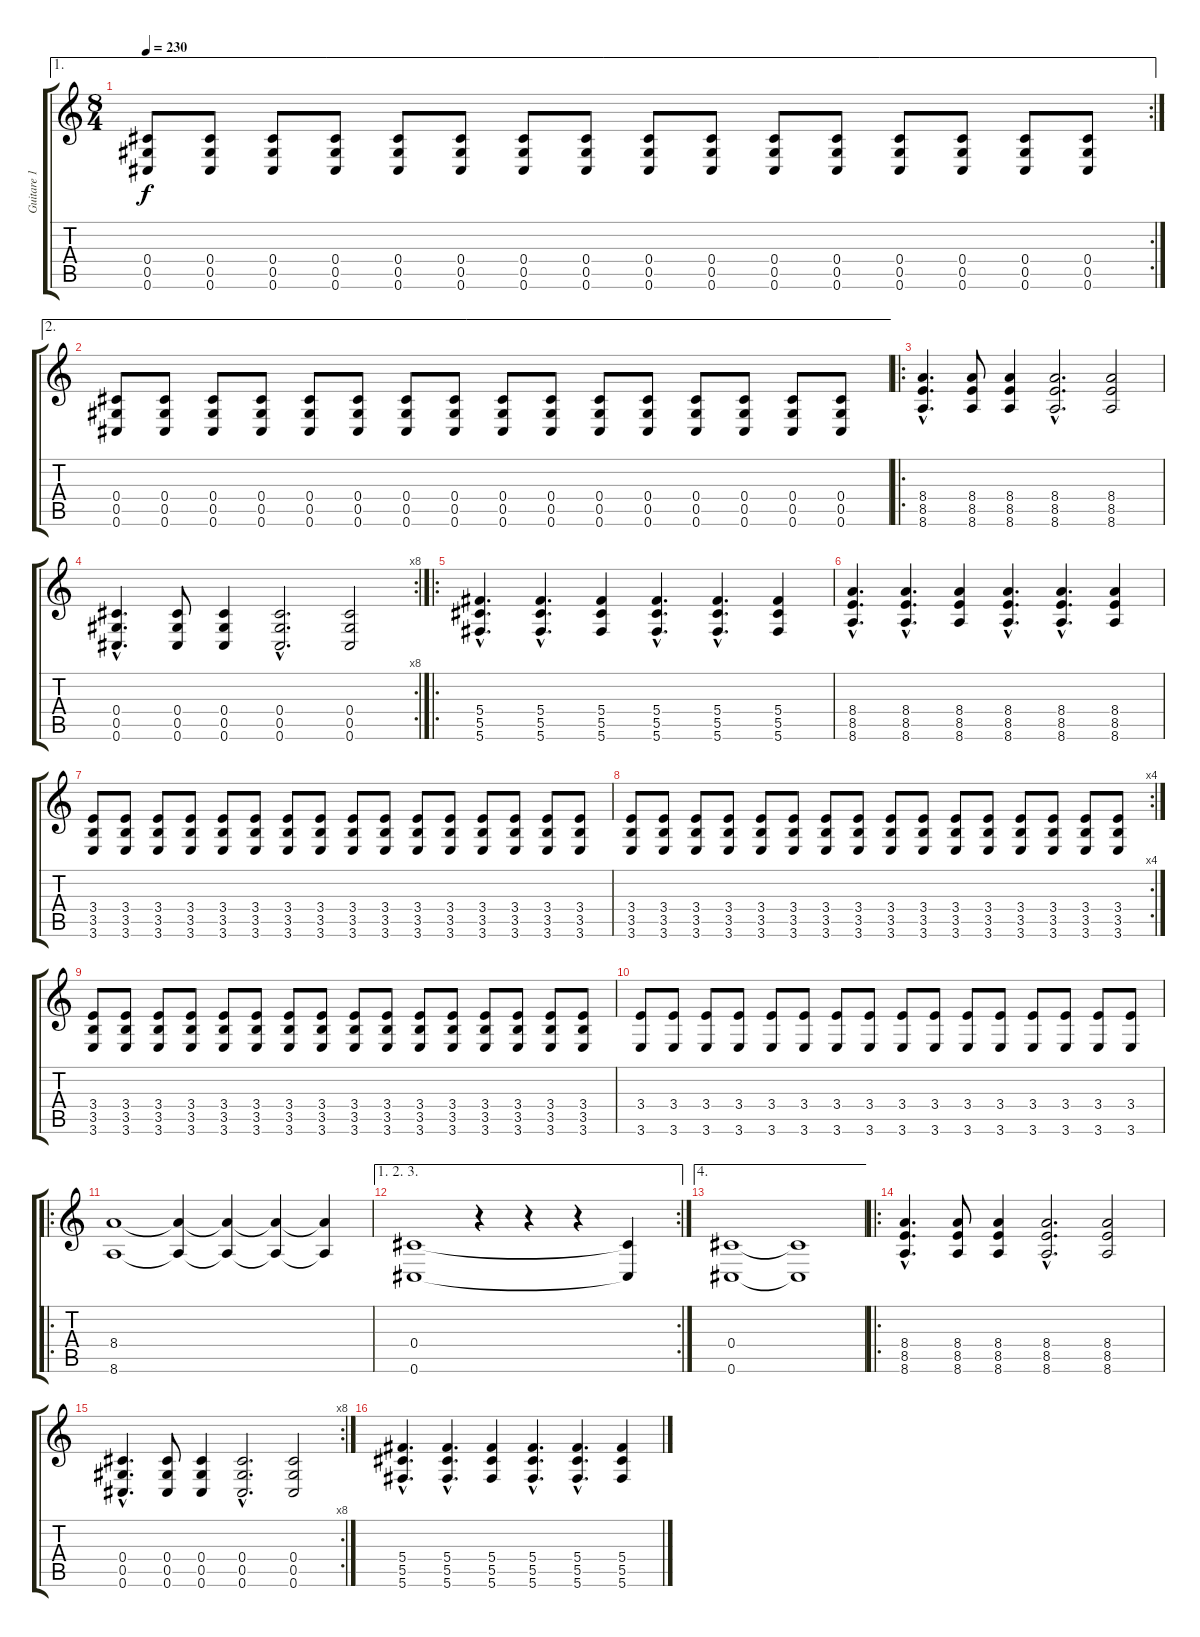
\track ("Guitare 1" "Guitare 1") {instrument distortionguitar}
\staff {score tabs}
\tuning (Eb4 Bb3 Gb3 Db3 Ab2 Db2) {hide}
\ae 1
\rc 2
\ts (8 4)
\tempo 230
\clef g2
\ks c
(0.4 0.5 0.6).8{dy f} (0.4 0.5 0.6).8 (0.4 0.5 0.6).8 (0.4 0.5 0.6).8 (0.4 0.5 0.6).8 (0.4 0.5 0.6).8 (0.4 0.5 0.6).8 (0.4 0.5 0.6).8 (0.4 0.5 0.6).8 (0.4 0.5 0.6).8 (0.4 0.5 0.6).8 (0.4 0.5 0.6).8 (0.4 0.5 0.6).8 (0.4 0.5 0.6).8 (0.4 0.5 0.6).8 (0.4 0.5 0.6).8 |
\ae 2
(0.4 0.5 0.6).8{instrument distortionguitar} (0.4 0.5 0.6).8 (0.4 0.5 0.6).8 (0.4 0.5 0.6).8 (0.4 0.5 0.6).8 (0.4 0.5 0.6).8 (0.4 0.5 0.6).8 (0.4 0.5 0.6).8 (0.4 0.5 0.6).8 (0.4 0.5 0.6).8 (0.4 0.5 0.6).8 (0.4 0.5 0.6).8 (0.4 0.5 0.6).8 (0.4 0.5 0.6).8 (0.4 0.5 0.6).8 (0.4 0.5 0.6).8 |
\ro
(8.4{hac} 8.5{hac} 8.6{hac}).4{d} (8.4 8.5 8.6).8 (8.4 8.5 8.6).4 (8.4{hac} 8.5{hac} 8.6{hac}).2{d} (8.4 8.5 8.6).2 |
\rc 8
(0.4{hac} 0.5{hac} 0.6{hac}).4{d} (0.4 0.5 0.6).8 (0.4 0.5 0.6).4 (0.4{hac} 0.5{hac} 0.6{hac}).2{d} (0.4 0.5 0.6).2 |
\ro
(5.4{hac} 5.5{hac} 5.6{hac}).4{d} (5.4{hac} 5.5{hac} 5.6{hac}).4{d} (5.4 5.5 5.6).4 (5.4{hac} 5.5{hac} 5.6{hac}).4{d} (5.4{hac} 5.5{hac} 5.6{hac}).4{d} (5.4 5.5 5.6).4 |
(8.4{hac} 8.5{hac} 8.6{hac}).4{d} (8.4{hac} 8.5{hac} 8.6{hac}).4{d} (8.4 8.5 8.6).4 (8.4{hac} 8.5{hac} 8.6{hac}).4{d} (8.4{hac} 8.5{hac} 8.6{hac}).4{d} (8.4 8.5 8.6).4 |
(3.4 3.5 3.6).8 (3.4 3.5 3.6).8 (3.4 3.5 3.6).8 (3.4 3.5 3.6).8 (3.4 3.5 3.6).8 (3.4 3.5 3.6).8 (3.4 3.5 3.6).8 (3.4 3.5 3.6).8 (3.4 3.5 3.6).8 (3.4 3.5 3.6).8 (3.4 3.5 3.6).8 (3.4 3.5 3.6).8 (3.4 3.5 3.6).8 (3.4 3.5 3.6).8 (3.4 3.5 3.6).8 (3.4 3.5 3.6).8 |
\rc 4
(3.4 3.5 3.6).8 (3.4 3.5 3.6).8 (3.4 3.5 3.6).8 (3.4 3.5 3.6).8 (3.4 3.5 3.6).8 (3.4 3.5 3.6).8 (3.4 3.5 3.6).8 (3.4 3.5 3.6).8 (3.4 3.5 3.6).8 (3.4 3.5 3.6).8 (3.4 3.5 3.6).8 (3.4 3.5 3.6).8 (3.4 3.5 3.6).8 (3.4 3.5 3.6).8 (3.4 3.5 3.6).8 (3.4 3.5 3.6).8 |
(3.4 3.5 3.6).8 (3.4 3.5 3.6).8 (3.4 3.5 3.6).8 (3.4 3.5 3.6).8 (3.4 3.5 3.6).8 (3.4 3.5 3.6).8 (3.4 3.5 3.6).8 (3.4 3.5 3.6).8 (3.4 3.5 3.6).8 (3.4 3.5 3.6).8 (3.4 3.5 3.6).8 (3.4 3.5 3.6).8 (3.4 3.5 3.6).8 (3.4 3.5 3.6).8 (3.4 3.5 3.6).8 (3.4 3.5 3.6).8 |
(3.4 3.6).8{balance 2} (3.4 3.6).8 (3.4 3.6).8 (3.4 3.6).8 (3.4 3.6).8 (3.4 3.6).8 (3.4 3.6).8 (3.4 3.6).8 (3.4 3.6).8 (3.4 3.6).8 (3.4 3.6).8 (3.4 3.6).8 (3.4 3.6).8 (3.4 3.6).8 (3.4 3.6).8 (3.4 3.6).8 |
\ro
(8.4 8.6).1{volume 10 balance 0 instrument electricguitarclean} (8.4{t} 8.6{t}).4 (8.4{t} 8.6{t}).4 (8.4{t} 8.6{t}).4 (8.4{t} 8.6{t}).4 |
\ae (1 2 3)
\rc 2
(0.4 0.6).1 r.4 r.4 r.4 (0.4{t} 0.6{t}).4 |
\ae 4
(0.4 0.6).1 (0.4{t} 0.6{t}).1 |
\ro
(8.4{hac} 8.5{hac} 8.6{hac}).4{d volume 16 balance 8 instrument distortionguitar} (8.4 8.5 8.6).8 (8.4 8.5 8.6).4 (8.4{hac} 8.5{hac} 8.6{hac}).2{d} (8.4 8.5 8.6).2 |
\rc 8
(0.4{hac} 0.5{hac} 0.6{hac}).4{d} (0.4 0.5 0.6).8 (0.4 0.5 0.6).4 (0.4{hac} 0.5{hac} 0.6{hac}).2{d} (0.4 0.5 0.6).2 |
(5.4{hac} 5.5{hac} 5.6{hac}).4{d} (5.4{hac} 5.5{hac} 5.6{hac}).4{d} (5.4 5.5 5.6).4 (5.4{hac} 5.5{hac} 5.6{hac}).4{d} (5.4{hac} 5.5{hac} 5.6{hac}).4{d} (5.4 5.5 5.6).4
